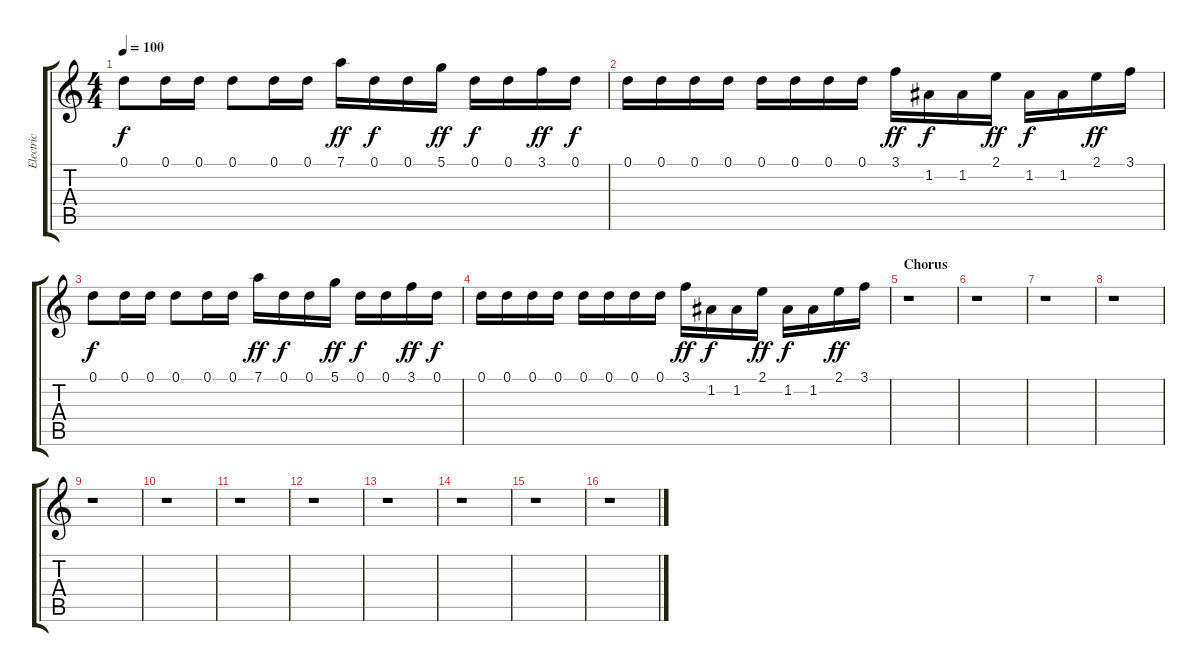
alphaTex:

\track ("Electric" "Electric") {instrument electricguitarjazz}
\staff {score tabs}
\tuning (D4 A3 F3 C3 G2 D2) {hide}
\ts (4 4)
\tempo 100
\clef g2
\ks c
0.1.8{dy f} 0.1.16 0.1.16 0.1.8 0.1.16 0.1.16 7.1.16{dy ff} 0.1.16{dy f} 0.1.16 5.1.16{dy ff} 0.1.16{dy f} 0.1.16 3.1.16{dy ff} 0.1.16{dy f} |
0.1.16 0.1.16 0.1.16 0.1.16 0.1.16 0.1.16 0.1.16 0.1.16 3.1.16{dy ff} 1.2.16{dy f} 1.2.16 2.1.16{dy ff} 1.2.16{dy f} 1.2.16 2.1.16{dy ff} 3.1.16 |
0.1.8{dy f} 0.1.16 0.1.16 0.1.8 0.1.16 0.1.16 7.1.16{dy ff} 0.1.16{dy f} 0.1.16 5.1.16{dy ff} 0.1.16{dy f} 0.1.16 3.1.16{dy ff} 0.1.16{dy f} |
0.1.16 0.1.16 0.1.16 0.1.16 0.1.16 0.1.16 0.1.16 0.1.16 3.1.16{dy ff} 1.2.16{dy f} 1.2.16 2.1.16{dy ff} 1.2.16{dy f} 1.2.16 2.1.16{dy ff} 3.1.16 |
\section ("" "Chorus ")
r.1 |
r.1 |
r.1 |
r.1 |
r.1 |
r.1 |
r.1 |
r.1 |
r.1 |
r.1 |
r.1 |
r.1
